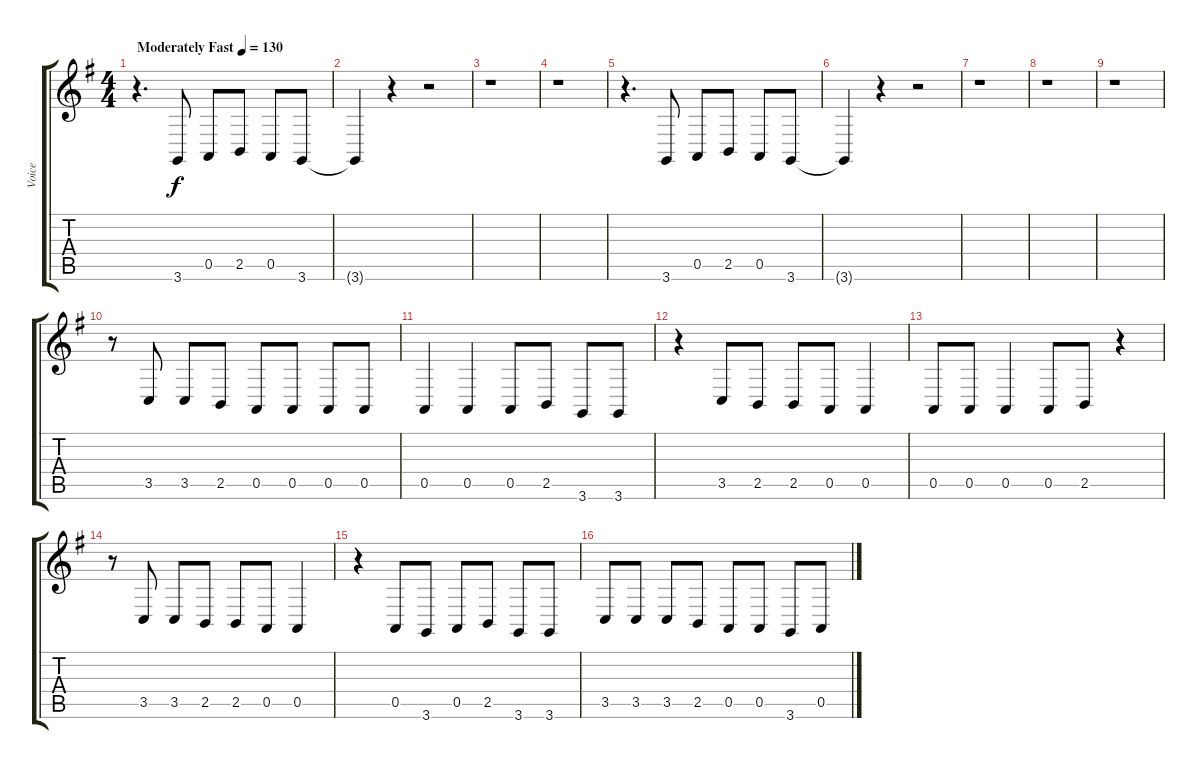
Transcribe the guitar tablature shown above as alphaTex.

\track ("Voice" "Voice") {instrument acousticgrandpiano}
\staff {score tabs}
\tuning (E4 B3 G3 D3 A2 E2) {hide}
\ts (4 4)
\tempo (130 "Moderately Fast")
\clef g2
\ks g
r.4{d dy f instrument acousticgrandpiano} 3.6.8 0.5.8 2.5.8 0.5.8 3.6.8 |
3.6{t}.4 r.4 r.2 |
r.1 |
r.1 |
r.4{d} 3.6.8 0.5.8 2.5.8 0.5.8 3.6.8 |
3.6{t}.4 r.4 r.2 |
r.1 |
r.1 |
r.1 |
r.8 3.5.8 3.5.8 2.5.8 0.5.8 0.5.8 0.5.8 0.5.8 |
0.5.4 0.5.4 0.5.8 2.5.8 3.6.8 3.6.8 |
r.4 3.5.8 2.5.8 2.5.8 0.5.8 0.5.4 |
0.5.8 0.5.8 0.5.4 0.5.8 2.5.8 r.4 |
r.8 3.5.8 3.5.8 2.5.8 2.5.8 0.5.8 0.5.4 |
r.4 0.5.8 3.6.8 0.5.8 2.5.8 3.6.8 3.6.8 |
3.5.8 3.5.8 3.5.8 2.5.8 0.5.8 0.5.8 3.6.8 0.5.8
